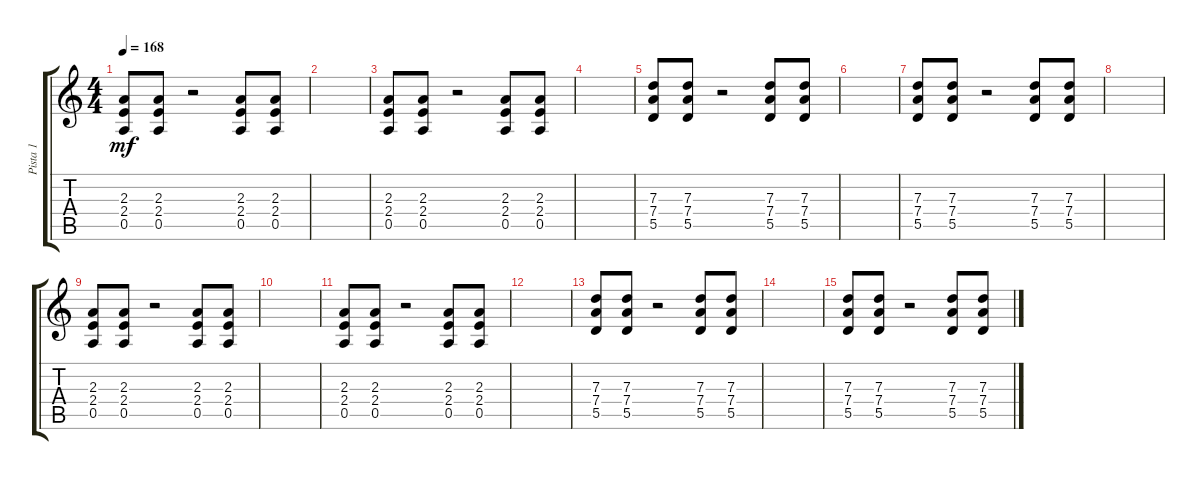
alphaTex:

\track ("Pista 1" "Pista 1") {instrument overdrivenguitar}
\staff {score tabs}
\tuning (E4 B3 G3 D3 A2 E2) {hide}
\ts (4 4)
\tempo 168
\clef g2
\ks c
(2.3 2.4 0.5).8{dy mf} (2.3 2.4 0.5).8 r.2 (2.3 2.4 0.5).8 (2.3 2.4 0.5).8 |
|
(2.3 2.4 0.5).8 (2.3 2.4 0.5).8 r.2 (2.3 2.4 0.5).8 (2.3 2.4 0.5).8 |
|
(7.3 7.4 5.5).8 (7.3 7.4 5.5).8 r.2 (7.3 7.4 5.5).8 (7.3 7.4 5.5).8 |
|
(7.3 7.4 5.5).8 (7.3 7.4 5.5).8 r.2 (7.3 7.4 5.5).8 (7.3 7.4 5.5).8 |
|
(2.3 2.4 0.5).8 (2.3 2.4 0.5).8 r.2 (2.3 2.4 0.5).8 (2.3 2.4 0.5).8 |
|
(2.3 2.4 0.5).8 (2.3 2.4 0.5).8 r.2 (2.3 2.4 0.5).8 (2.3 2.4 0.5).8 |
|
(7.3 7.4 5.5).8 (7.3 7.4 5.5).8 r.2 (7.3 7.4 5.5).8 (7.3 7.4 5.5).8 |
|
(7.3 7.4 5.5).8 (7.3 7.4 5.5).8 r.2 (7.3 7.4 5.5).8 (7.3 7.4 5.5).8
